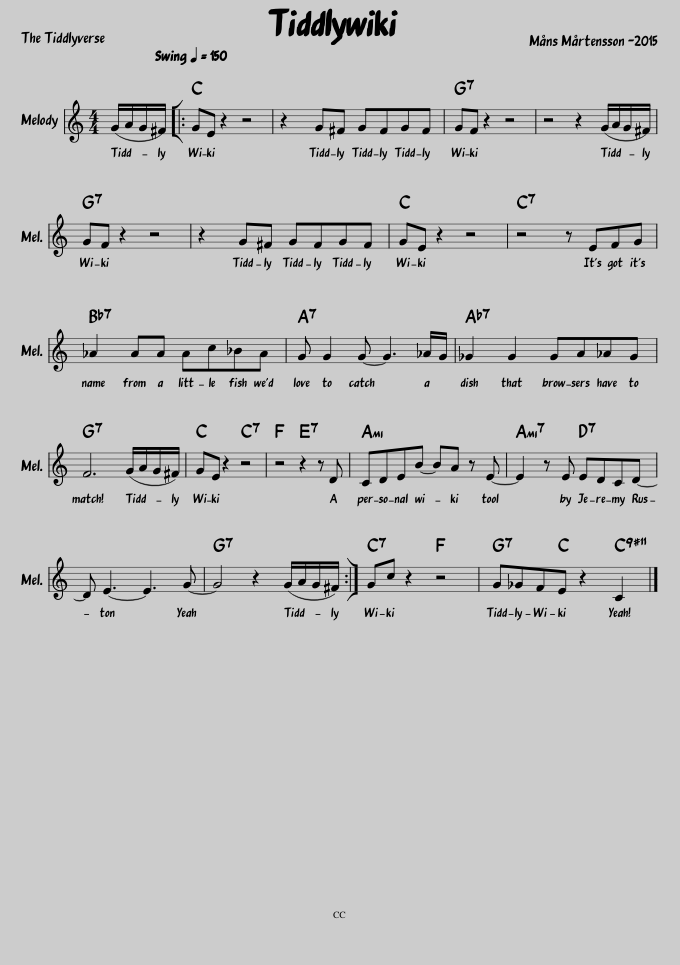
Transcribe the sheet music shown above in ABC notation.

X:1
%%score 1 { 2 3 ( 4 5 ) } 6
L:1/8
Q:1/4=150
M:4/4
I:linebreak $
K:C
V:1 treble
V:2 treble
V:3 bass
V:4 tab stafflines=6 strings="E2,A2,D3,G3,B3,E4 nostems"
V:5 tab stafflines=6 strings="E2,A2,D3,G3,B3,E4 nostems "
V:6 bass-8
V:1
 (G/A/G/^F/) |: GE z2 z4 | z2 G^F GFGF | GF z2 z4 | z4 z2 (G/A/G/^F/) |$ %5
 GF z2 z4 | z2 G^F GFGF | GE z2 z4 | z4 z EFG |$ _A2 AA Ac_BA | %10
 G G2 G- G3 _A/G/ | _G2 G2 GA_AG |$ F6 (G/A/G/^F/) | GE z2 z4 | z4 z2 z D | %15
 CDEB- BA z E- | E2 z E EDCD- |$ D E3- E3 G- | G4 z2 (G/A/G/^F/) :| Gc z2 z4 | %20
 G_GFE z2 C2 |] %21
V:2
 z2 |: z E z2 E2 z2 | E2 z2 z G- G2 | z F z2 F2 z2 | F4 F2 z2 |$ %5
 z F z2 F2 z2 | F4 z4 | z E z2 E2 z2 | E2 z2 E2 z2 |$ z _A z A z A z G- | %10
 G G z G- G2 z2 | _G2 G2 G2 G2 |$ F2 F F- F2 z2 | z E z2 E2 z2 | E2 z2 D4 | %15
 E4 z E- E2 | E4 z A- A2 |$ z F z2 A3 B- | B B- B4 z2 :| G c _B2 A2 _A2 | %20
 G _G F E z2 C2 |] %21
V:3
 z2 |: z4 B,2 z2 | A,2 z2 z4 | z4 B,2 z2 | A,4 B,2 z2 |$ %5
 z4 B,2 z2 | A,4 z4 | z4 B,2 z2 | A,2 z2 _B,2 z2 |$ z _E z D z D z D- | %10
 D D z ^C- C2 z2 | _D2 D2 C2 C2 |$ C2 C B,- B,2 z2 | z B, z2 _B,2 z2 | A,2 z2 _A,4 | %15
 A,4 z B,- B,2 | C4 z D- D2 |$ z C z2 D3 _E- | E _E- E4 z2 :| E C E,2 F,2 ^F,2 | %20
 G, A, B, C z2 D2 |] %21
V:4
 x2 |: x !4!E, x2 [!4!E,!3!B,]2 x2 | [!4!E,!3!A,]2 x2 x !4!G,- !4!G,2 | x !4!F, x2 [!4!F,!3!B,]2 x2 | [!4!F,!3!A,]4 [!4!F,!3!B,]2 x2 |$ %5
 x !4!F, x2 [!4!F,!3!B,]2 x2 | [!4!F,!3!A,]4 x !4!F, x2 | x !4!E, x2 [!4!E,!3!B,]2 x2 | [!4!E,!3!A,]2 x2 [!4!E,!3!_B,]2 x2 |$ x [!4!_A,!3!_E] x [!4!A,!3!D] x [!4!A,!3!D] x [!4!G,!3!D]- | %10
 [!4!G,!3!D] [!4!G,!3!D] x [!4!G,!3!^C]- [!4!G,!3!C]2 x2 | [!4!_G,!3!_D]2 [!4!G,!3!D]2 [!4!G,!3!C]2 [!4!G,!3!C]2 |$ [!4!F,!3!C]2 [!4!F,!3!C] [!4!F,!3!B,]- [!4!F,!3!B,]2 x2 | x [!4!E,!3!B,] x2 [!4!E,!3!_B,]2 x2 | [!4!E,!3!A,]2 x2 [!4!D,!3!_A,]4 | %15
 [!4!E,!3!A,]4 x [!4!E,!3!B,]- [!4!E,!3!B,]2 | [!4!E,!3!C]4 x [!3!A,!2!D]- [!3!A,!2!D]2 |$ x [!4!F,!3!C!2!E] x2 [!3!A,!2!C!1!F]3 [!3!B,!2!_E!1!G]- | [!3!B,!2!E!1!G] [!3!B,!2!_E!1!G]- [!3!B,!2!E!1!G]4 x2 :| !5!C,2 x x x4 | %20
 x8 |] %21
V:5
 x2 |: !5!C,2 !6!E,,2 !6!G,,2 !5!B,,2 | !5!C,2 !6!^G,,2 !5!A,,2 !5!_E,2 | !5!D,2 !6!_A,,2 !6!G,,2 !5!^C,2 | !5!D,2 !5!A,,2 !6!G,,2 !5!^C,2 |$ %5
 !5!D,2 !6!_A,,2 !6!G,,2 !5!^C,2 | !5!D,2 !5!A,,2 !6!G,,2 !5!B,,2 | !5!C,2 !6!E,,2 !6!G,,2 !5!B,,2 | !5!C,2 !6!E,,2 !6!G,,2 !6!_G,,2 |$ !5!F,2 !6!B,,2 !6!_B,,2 !5!F,2 | %10
 !5!E,2 !6!_B,,2 !6!A,,2 !5!E,2 | !5!_E,2 !6!A,,2 !6!_A,,2 !5!E,2 |$ !5!D,2 !6!_A,,2 !6!G,,2 !5!D, !5!_D, | !5!C,2 !6!E,,2 !6!G,,2 !6!_G,,2 | !6!F,,2 !5!A,,2 !5!_B,,2 !5!B,,2 | %15
 !5!A,,2 !5!A,,2 !6!_A,,2 !6!A,,2 | !6!G,,2 !6!G,,2 !6!_G,,2 !6!G,,2 |$ !5!D,2 !6!E,,2 !6!F,,2 !6!^F,,2 | !6!G,,2 !5!A,,2 !5!^A,,2 !5!B,,2 :| x8 | %20
 x8 |] %21
V:6
 z2 |: C,2 E,,2 G,,2 B,,2 | C,2 ^G,,2 A,,2 _E,2 | D,2 _A,,2 G,,2 ^C,2 | D,2 A,,2 G,,2 ^C,2 |$ %5
 D,2 _A,,2 G,,2 ^C,2 | D,2 A,,2 G,,2 B,,2 | C,2 E,,2 G,,2 B,,2 | C,2 E,,2 G,,2 _G,,2 |$ F,2 B,,2 _B,,2 F,2 | %10
 E,2 _B,,2 A,,2 E,2 | _E,2 A,,2 _A,,2 E,2 |$ D,2 _A,,2 G,,2 D, _D, | C,2 E,,2 G,,2 _G,,2 | F,,2 A,,2 _B,,2 B,,2 | %15
 A,,2 A,,2 _A,,2 A,,2 | G,,2 G,,2 _G,,2 G,,2 |$ D,2 E,,2 F,,2 ^F,,2 | G,,2 A,,2 ^A,,2 B,,2 :| C,2 E,,2 F,,2 ^F,,2 | %20
 G,, A,, B,, C, z2 C,,2 |] %21
